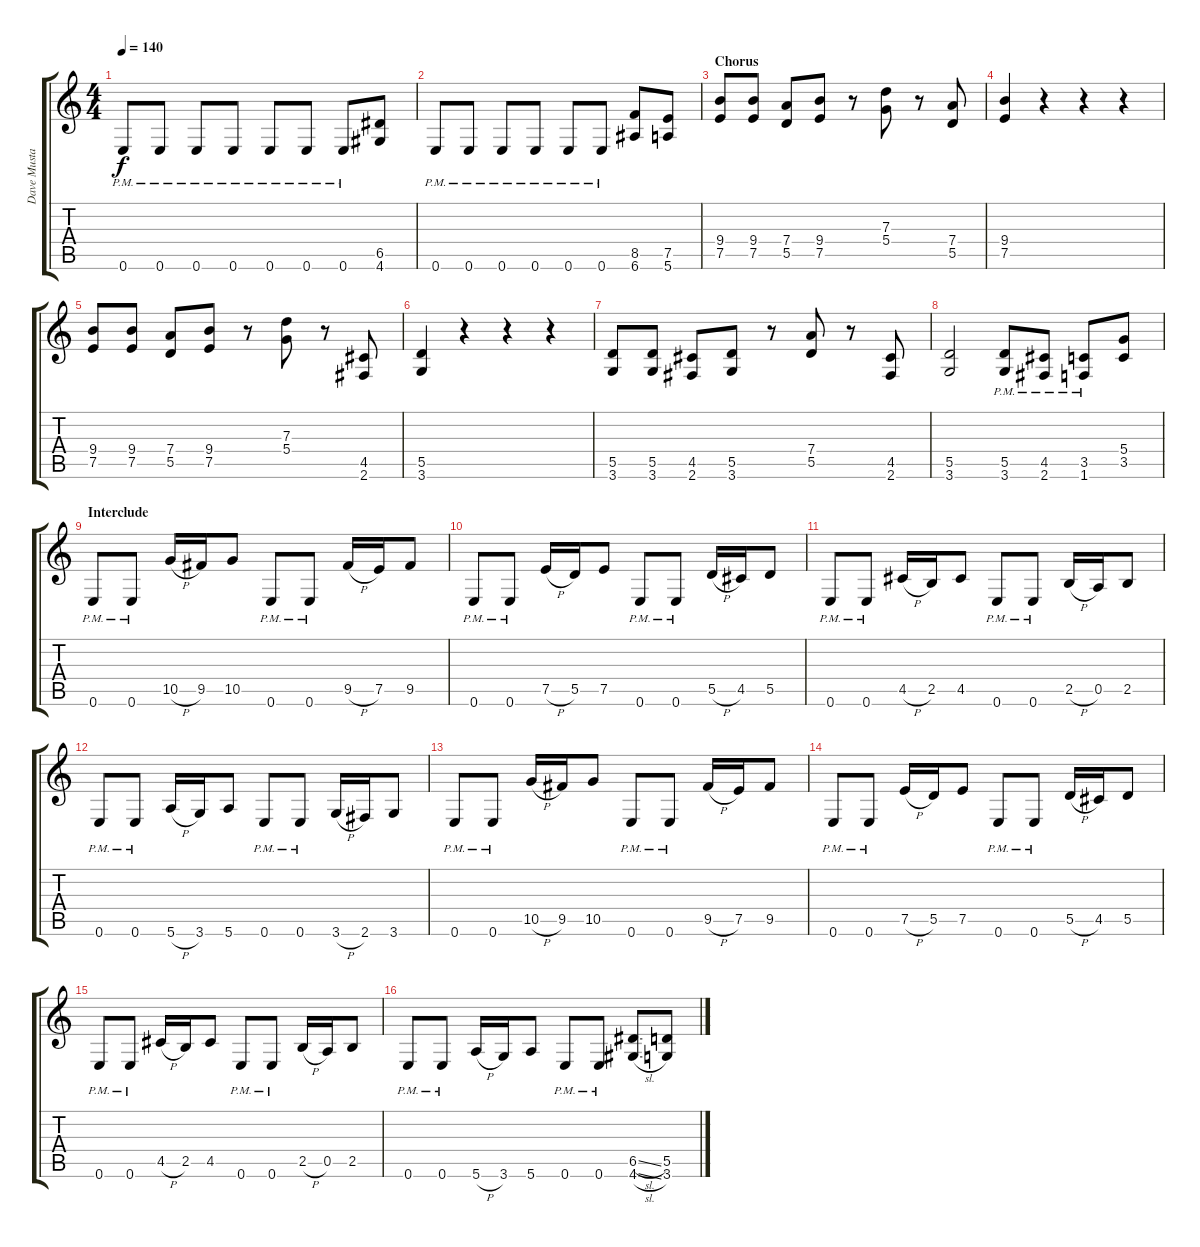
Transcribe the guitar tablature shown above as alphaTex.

\track ("Dave Mustaine (Guitar 1)" "Dave Musta") {instrument distortionguitar}
\staff {score tabs}
\tuning (E4 B3 G3 D3 A2 E2) {hide}
\ts (4 4)
\tempo 140
\clef g2
\ks c
0.6{pm}.8{dy f} 0.6{pm}.8 0.6{pm}.8 0.6{pm}.8 0.6{pm}.8 0.6{pm}.8 0.6{pm}.8 (6.5 4.6).8 |
0.6{pm}.8 0.6{pm}.8 0.6{pm}.8 0.6{pm}.8 0.6{pm}.8 0.6{pm}.8 (8.5 6.6).8 (7.5 5.6).8 |
\section ("" "Chorus")
(9.4 7.5).8 (9.4 7.5).8 (7.4 5.5).8 (9.4 7.5).8 r.8 (7.3 5.4).8 r.8 (7.4 5.5).8 |
(9.4 7.5).4 r.4 r.4 r.4 |
(9.4 7.5).8 (9.4 7.5).8 (7.4 5.5).8 (9.4 7.5).8 r.8 (7.3 5.4).8 r.8 (4.5 2.6).8 |
(5.5 3.6).4 r.4 r.4 r.4 |
(5.5 3.6).8 (5.5 3.6).8 (4.5 2.6).8 (5.5 3.6).8 r.8 (7.4 5.5).8 r.8 (4.5 2.6).8 |
(5.5 3.6).2 (5.5{pm} 3.6{pm}).8 (4.5{pm} 2.6{pm}).8 (3.5{pm} 1.6{pm}).8 (5.4 3.5).8 |
\section ("" "Interclude")
0.6{pm}.8 0.6{pm}.8 10.5{h}.16 9.5.16 10.5.8 0.6{pm}.8 0.6{pm}.8 9.5{h}.16 7.5.16 9.5.8 |
0.6{pm}.8 0.6{pm}.8 7.5{h}.16 5.5.16 7.5.8 0.6{pm}.8 0.6{pm}.8 5.5{h}.16 4.5.16 5.5.8 |
0.6{pm}.8 0.6{pm}.8 4.5{h}.16 2.5.16 4.5.8 0.6{pm}.8 0.6{pm}.8 2.5{h}.16 0.5.16 2.5.8 |
0.6{pm}.8 0.6{pm}.8 5.6{h}.16 3.6.16 5.6.8 0.6{pm}.8 0.6{pm}.8 3.6{h}.16 2.6.16 3.6.8 |
0.6{pm}.8 0.6{pm}.8 10.5{h}.16 9.5.16 10.5.8 0.6{pm}.8 0.6{pm}.8 9.5{h}.16 7.5.16 9.5.8 |
0.6{pm}.8 0.6{pm}.8 7.5{h}.16 5.5.16 7.5.8 0.6{pm}.8 0.6{pm}.8 5.5{h}.16 4.5.16 5.5.8 |
0.6{pm}.8 0.6{pm}.8 4.5{h}.16 2.5.16 4.5.8 0.6{pm}.8 0.6{pm}.8 2.5{h}.16 0.5.16 2.5.8 |
0.6{pm}.8 0.6{pm}.8 5.6{h}.16 3.6.16 5.6.8 0.6{pm}.8 0.6{pm}.8 (6.5{sl} 4.6{sl}).8 (5.5 3.6).8
